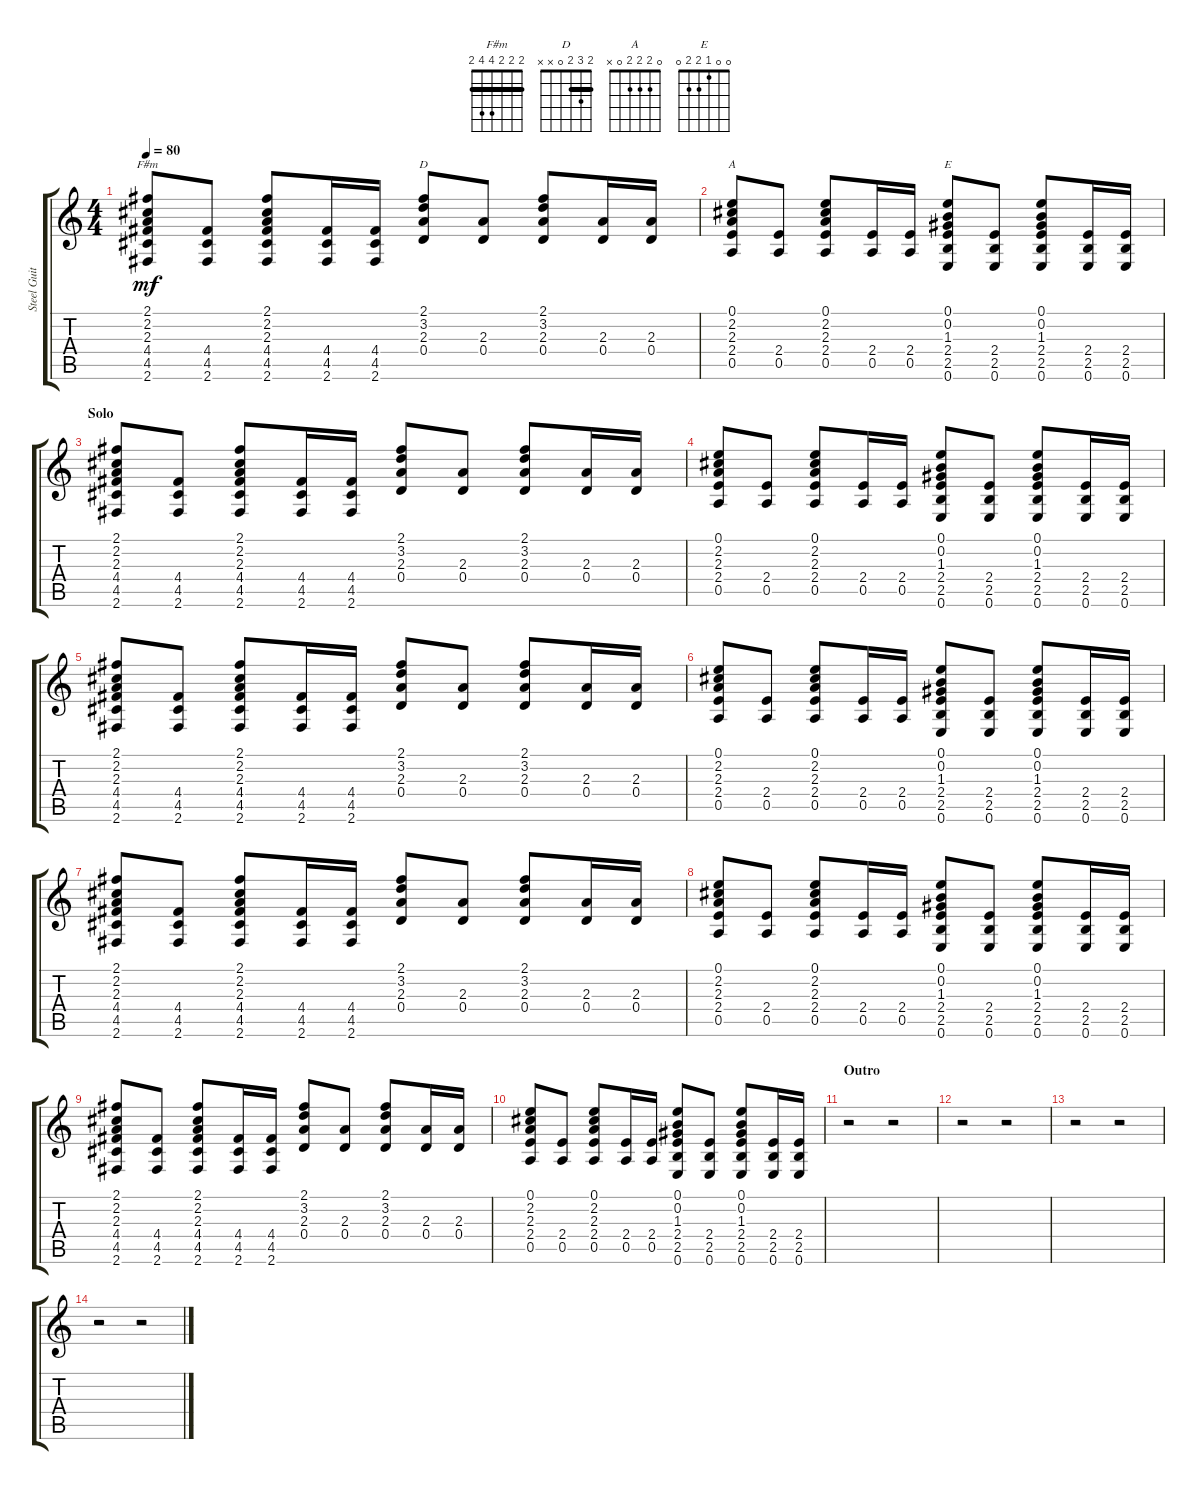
\track ("Steel Guitar" "Steel Guit") {instrument acousticguitarsteel}
\staff {score tabs}
\tuning (E4 B3 G3 D3 A2 E2) {hide}
\chord ("F#m" 2 2 2 4 4 2) {barre 2}
\chord ("D" 2 3 2 0 x x) {barre 2}
\chord ("A" 0 2 2 2 0 x)
\chord ("E" 0 0 1 2 2 0)
\ts (4 4)
\tempo 80
\clef g2
\ks c
(2.1 2.2 2.3 4.4 4.5 2.6).8{ch "F#m" dy mf} (4.4 4.5 2.6).8 (2.1 2.2 2.3 4.4 4.5 2.6).8 (4.4 4.5 2.6).16 (4.4 4.5 2.6).16 (2.1 3.2 2.3 0.4).8{ch "D"} (2.3 0.4).8 (2.1 3.2 2.3 0.4).8 (2.3 0.4).16 (2.3 0.4).16 |
(0.1 2.2 2.3 2.4 0.5).8{ch "A"} (2.4 0.5).8 (0.1 2.2 2.3 2.4 0.5).8 (2.4 0.5).16 (2.4 0.5).16 (0.1 0.2 1.3 2.4 2.5 0.6).8{ch "E"} (2.4 2.5 0.6).8 (0.1 0.2 1.3 2.4 2.5 0.6).8 (2.4 2.5 0.6).16 (2.4 2.5 0.6).16 |
\section ("" "Solo")
(2.1 2.2 2.3 4.4 4.5 2.6).8 (4.4 4.5 2.6).8 (2.1 2.2 2.3 4.4 4.5 2.6).8 (4.4 4.5 2.6).16 (4.4 4.5 2.6).16 (2.1 3.2 2.3 0.4).8 (2.3 0.4).8 (2.1 3.2 2.3 0.4).8 (2.3 0.4).16 (2.3 0.4).16 |
(0.1 2.2 2.3 2.4 0.5).8 (2.4 0.5).8 (0.1 2.2 2.3 2.4 0.5).8 (2.4 0.5).16 (2.4 0.5).16 (0.1 0.2 1.3 2.4 2.5 0.6).8 (2.4 2.5 0.6).8 (0.1 0.2 1.3 2.4 2.5 0.6).8 (2.4 2.5 0.6).16 (2.4 2.5 0.6).16 |
(2.1 2.2 2.3 4.4 4.5 2.6).8 (4.4 4.5 2.6).8 (2.1 2.2 2.3 4.4 4.5 2.6).8 (4.4 4.5 2.6).16 (4.4 4.5 2.6).16 (2.1 3.2 2.3 0.4).8 (2.3 0.4).8 (2.1 3.2 2.3 0.4).8 (2.3 0.4).16 (2.3 0.4).16 |
(0.1 2.2 2.3 2.4 0.5).8 (2.4 0.5).8 (0.1 2.2 2.3 2.4 0.5).8 (2.4 0.5).16 (2.4 0.5).16 (0.1 0.2 1.3 2.4 2.5 0.6).8 (2.4 2.5 0.6).8 (0.1 0.2 1.3 2.4 2.5 0.6).8 (2.4 2.5 0.6).16 (2.4 2.5 0.6).16 |
(2.1 2.2 2.3 4.4 4.5 2.6).8 (4.4 4.5 2.6).8 (2.1 2.2 2.3 4.4 4.5 2.6).8 (4.4 4.5 2.6).16 (4.4 4.5 2.6).16 (2.1 3.2 2.3 0.4).8 (2.3 0.4).8 (2.1 3.2 2.3 0.4).8 (2.3 0.4).16 (2.3 0.4).16 |
(0.1 2.2 2.3 2.4 0.5).8 (2.4 0.5).8 (0.1 2.2 2.3 2.4 0.5).8 (2.4 0.5).16 (2.4 0.5).16 (0.1 0.2 1.3 2.4 2.5 0.6).8 (2.4 2.5 0.6).8 (0.1 0.2 1.3 2.4 2.5 0.6).8 (2.4 2.5 0.6).16 (2.4 2.5 0.6).16 |
(2.1 2.2 2.3 4.4 4.5 2.6).8 (4.4 4.5 2.6).8 (2.1 2.2 2.3 4.4 4.5 2.6).8 (4.4 4.5 2.6).16 (4.4 4.5 2.6).16 (2.1 3.2 2.3 0.4).8 (2.3 0.4).8 (2.1 3.2 2.3 0.4).8 (2.3 0.4).16 (2.3 0.4).16 |
(0.1 2.2 2.3 2.4 0.5).8 (2.4 0.5).8 (0.1 2.2 2.3 2.4 0.5).8 (2.4 0.5).16 (2.4 0.5).16 (0.1 0.2 1.3 2.4 2.5 0.6).8 (2.4 2.5 0.6).8 (0.1 0.2 1.3 2.4 2.5 0.6).8 (2.4 2.5 0.6).16 (2.4 2.5 0.6).16 |
\section ("" "Outro")
r.2 r.2 |
r.2 r.2 |
r.2 r.2 |
r.2 r.2
